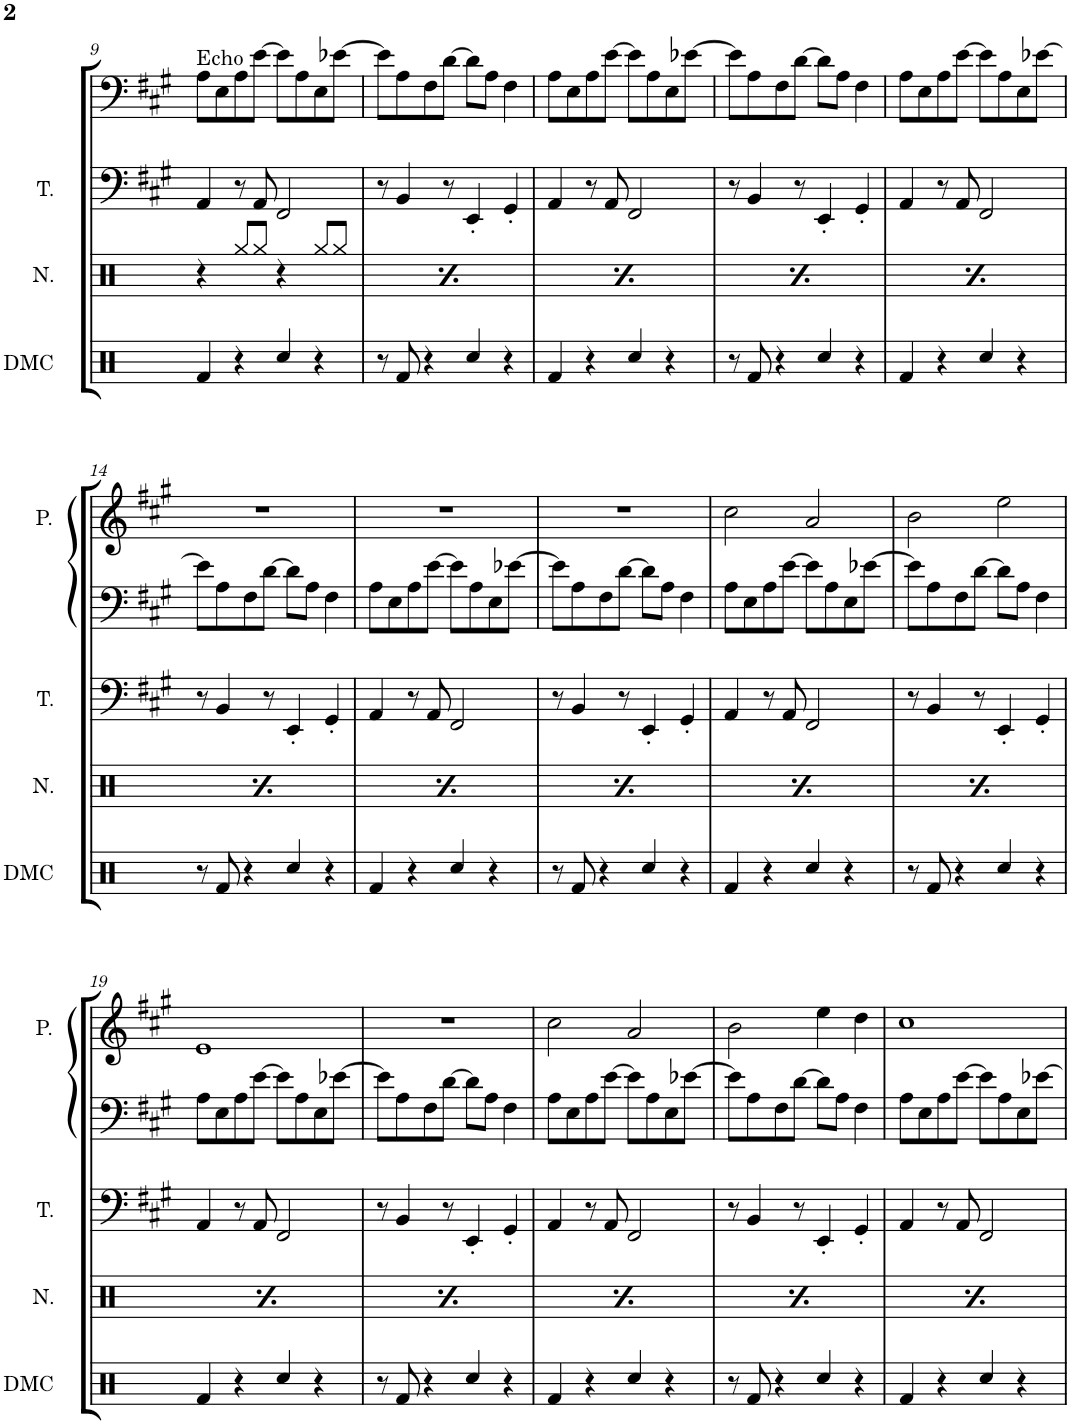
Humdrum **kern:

**kern	**kern	**kern	**kern	**kern	**kern	**kern
*part7	*part6	*part5	*part4	*part3	*part2	*part1
*staff7	*staff6	*staff5	*staff4	*staff3	*staff2	*staff1
*I"DMC	*I"Noise	*I"Triangle	*I"Square Synthesizer	*I"Square Synthesizer	*I"Square Synthesizer	*I"Pulse
*I'DMC	*I'N.	*I'T.	*	*	*	*I'P.
!!LO:PB:g=z
*clefX	*clefX	*clefF4	*clefF4	*clefF4	*clefG2	*clefG2
*k[]	*k[]	*k[f#c#g#]	*k[f#c#g#]	*k[f#c#g#]	*k[f#c#g#]	*k[f#c#g#]
*M4/4	*M4/4	*M4/4	*M4/4	*M4/4	*M4/4	*M4/4
*met(c)	*met(c)	*met(c)	*met(c)	*met(c)	*met(c)	*met(c)
=9	=9	=9	=9	=9	=9	=9
!	!	!	!	!LO:TX:a:t=Echo	!	!
4Rf/	4r	4AA/	16r	8A\L	1r	1r
.	.	.	8A\L	.	.	.
.	.	.	.	8E\	.	.
.	.	.	8E\J	.	.	.
4r	8Rgg/L	8r	.	8A\	.	.
.	.	.	8A\L	.	.	.
.	8Rgg/J	8AA/	.	[8e\J	.	.
.	.	.	[8e\J	.	.	.
4Rcc/	4r	2FF#/	.	8e\L]	.	.
.	.	.	8e\L]	.	.	.
.	.	.	.	8A\	.	.
.	.	.	8A\J	.	.	.
4r	8Rgg/L	.	.	8E\	.	.
.	.	.	8E\L	.	.	.
.	8Rgg/J	.	.	[8e-X\J	.	.
.	.	.	[16e-X\Jk	.	.	.
=10	=10	=10	=10	=10	=10	=10
8r	4r	8r	16e-\KL_	8e-\L]	1r	1r
.	.	.	8e-\]	.	.	.
8Rf/	.	4BB/	.	8A\	.	.
.	.	.	8A\J	.	.	.
4r	8Rgg/L	.	.	8F#\	.	.
.	.	.	8F#\L	.	.	.
.	8Rgg/J	8r	.	[8d\J	.	.
.	.	.	[8d\J	.	.	.
4Rcc/	4r	4EE'/	.	8d\L]	.	.
.	.	.	8d\L]	.	.	.
.	.	.	.	8A\J	.	.
.	.	.	8A\J	.	.	.
4r	8Rgg/L	4GG#'/	.	4F#\	.	.
.	.	.	[8.F#J	.	.	.
.	8Rgg/J	.	.	.	.	.
=11	=11	=11	=11	=11	=11	=11
4Rf/	4r	4AA/	16F#\KL]	8A\L	1r	1r
.	.	.	8A\	.	.	.
.	.	.	.	8E\	.	.
.	.	.	8E\J	.	.	.
4r	8Rgg/L	8r	.	8A\	.	.
.	.	.	8A\L	.	.	.
.	8Rgg/J	8AA/	.	[8e\J	.	.
.	.	.	[8e\J	.	.	.
4Rcc/	4r	2FF#/	.	8e\L]	.	.
.	.	.	8e\L]	.	.	.
.	.	.	.	8A\	.	.
.	.	.	8A\J	.	.	.
4r	8Rgg/L	.	.	8E\	.	.
.	.	.	8E\L	.	.	.
.	8Rgg/J	.	.	[8e-X\J	.	.
.	.	.	[16e-X\Jk	.	.	.
=12	=12	=12	=12	=12	=12	=12
8r	4r	8r	16e-\KL_	8e-\L]	1r	1r
.	.	.	8e-\]	.	.	.
8Rf/	.	4BB/	.	8A\	.	.
.	.	.	8A\J	.	.	.
4r	8Rgg/L	.	.	8F#\	.	.
.	.	.	8F#\L	.	.	.
.	8Rgg/J	8r	.	[8d\J	.	.
.	.	.	[8d\J	.	.	.
4Rcc/	4r	4EE'/	.	8d\L]	.	.
.	.	.	8d\L]	.	.	.
.	.	.	.	8A\J	.	.
.	.	.	8A\J	.	.	.
4r	8Rgg/L	4GG#'/	.	4F#\	.	.
.	.	.	[8.F#J	.	.	.
.	8Rgg/J	.	.	.	.	.
=13	=13	=13	=13	=13	=13	=13
4Rf/	4r	4AA/	16F#\KL]	8A\L	1r	1r
.	.	.	8A\	.	.	.
.	.	.	.	8E\	.	.
.	.	.	8E\J	.	.	.
4r	8Rgg/L	8r	.	8A\	.	.
.	.	.	8A\L	.	.	.
.	8Rgg/J	8AA/	.	[8e\J	.	.
.	.	.	[8e\J	.	.	.
4Rcc/	4r	2FF#/	.	8e\L]	.	.
.	.	.	8e\L]	.	.	.
.	.	.	.	8A\	.	.
.	.	.	8A\J	.	.	.
4r	8Rgg/L	.	.	8E\	.	.
.	.	.	8E\L	.	.	.
.	8Rgg/J	.	.	[8e-X\J	.	.
.	.	.	[16e-X\Jk	.	.	.
!!LO:LB:g=z
=14	=14	=14	=14	=14	=14	=14
8r	4r	8r	16e-\KL_	8e-\L]	1r	1r
.	.	.	8e-\]	.	.	.
8Rf/	.	4BB/	.	8A\	.	.
.	.	.	8A\J	.	.	.
4r	8Rgg/L	.	.	8F#\	.	.
.	.	.	8F#\L	.	.	.
.	8Rgg/J	8r	.	[8d\J	.	.
.	.	.	[8d\J	.	.	.
4Rcc/	4r	4EE'/	.	8d\L]	.	.
.	.	.	8d\L]	.	.	.
.	.	.	.	8A\J	.	.
.	.	.	8A\J	.	.	.
4r	8Rgg/L	4GG#'/	.	4F#\	.	.
.	.	.	[8.F#J	.	.	.
.	8Rgg/J	.	.	.	.	.
=15	=15	=15	=15	=15	=15	=15
4Rf/	4r	4AA/	16F#\KL]	8A\L	1r	1r
.	.	.	8A\	.	.	.
.	.	.	.	8E\	.	.
.	.	.	8E\J	.	.	.
4r	8Rgg/L	8r	.	8A\	.	.
.	.	.	8A\L	.	.	.
.	8Rgg/J	8AA/	.	[8e\J	.	.
.	.	.	[8e\J	.	.	.
4Rcc/	4r	2FF#/	.	8e\L]	.	.
.	.	.	8e\L]	.	.	.
.	.	.	.	8A\	.	.
.	.	.	8A\J	.	.	.
4r	8Rgg/L	.	.	8E\	.	.
.	.	.	8E\L	.	.	.
.	8Rgg/J	.	.	[8e-X\J	.	.
.	.	.	[16e-X\Jk	.	.	.
=16	=16	=16	=16	=16	=16	=16
8r	4r	8r	16e-\KL_	8e-\L]	1r	1r
.	.	.	8e-\]	.	.	.
8Rf/	.	4BB/	.	8A\	.	.
.	.	.	8A\J	.	.	.
4r	8Rgg/L	.	.	8F#\	.	.
.	.	.	8F#\L	.	.	.
.	8Rgg/J	8r	.	[8d\J	.	.
.	.	.	[8d\J	.	.	.
4Rcc/	4r	4EE'/	.	8d\L]	.	.
.	.	.	8d\L]	.	.	.
.	.	.	.	8A\J	.	.
.	.	.	8A\J	.	.	.
4r	8Rgg/L	4GG#'/	.	4F#\	.	.
.	.	.	[8.F#J	.	.	.
.	8Rgg/J	.	.	.	.	.
=17	=17	=17	=17	=17	=17	=17
4Rf/	4r	4AA/	16F#\KL]	8A\L	16r	2cc#\
.	.	.	8A\	.	16cc#	.
.	.	.	.	8E\	4.cc#	.
.	.	.	8E\J	.	.	.
4r	8Rgg/L	8r	.	8A\	.	.
.	.	.	8A\L	.	.	.
.	8Rgg/J	8AA/	.	[8e\J	.	.
.	.	.	[8e\J	.	.	.
4Rcc/	4r	2FF#/	.	8e\L]	16r	2a/
.	.	.	8e\L]	.	16a	.
.	.	.	.	8A\	4.a	.
.	.	.	8A\J	.	.	.
4r	8Rgg/L	.	.	8E\	.	.
.	.	.	8E\L	.	.	.
.	8Rgg/J	.	.	[8e-X\J	.	.
.	.	.	[16e-X\Jk	.	.	.
=18	=18	=18	=18	=18	=18	=18
8r	4r	8r	16e-\KL_	8e-\L]	16r	2b\
.	.	.	8e-\]	.	16b	.
8Rf/	.	4BB/	.	8A\	4.b	.
.	.	.	8A\J	.	.	.
4r	8Rgg/L	.	.	8F#\	.	.
.	.	.	8F#\L	.	.	.
.	8Rgg/J	8r	.	[8d\J	.	.
.	.	.	[8d\J	.	.	.
4Rcc/	4r	4EE'/	.	8d\L]	16r	2ee\
.	.	.	8d\L]	.	16ee	.
.	.	.	.	8A\J	4.ee	.
.	.	.	8A\J	.	.	.
4r	8Rgg/L	4GG#'/	.	4F#\	.	.
.	.	.	[8.F#J	.	.	.
.	8Rgg/J	.	.	.	.	.
!!LO:LB:g=z
=19	=19	=19	=19	=19	=19	=19
4Rf/	4r	4AA/	16F#\KL]	8A\L	16r	1e
.	.	.	8A\	.	16e	.
.	.	.	.	8E\	2..e	.
.	.	.	8E\J	.	.	.
4r	8Rgg/L	8r	.	8A\	.	.
.	.	.	8A\L	.	.	.
.	8Rgg/J	8AA/	.	[8e\J	.	.
.	.	.	[8e\J	.	.	.
4Rcc/	4r	2FF#/	.	8e\L]	.	.
.	.	.	8e\L]	.	.	.
.	.	.	.	8A\	.	.
.	.	.	8A\J	.	.	.
4r	8Rgg/L	.	.	8E\	.	.
.	.	.	8E\L	.	.	.
.	8Rgg/J	.	.	[8e-X\J	.	.
.	.	.	[16e-X\Jk	.	.	.
=20	=20	=20	=20	=20	=20	=20
8r	4r	8r	16e-\KL_	8e-\L]	1r	1r
.	.	.	8e-\]	.	.	.
8Rf/	.	4BB/	.	8A\	.	.
.	.	.	8A\J	.	.	.
4r	8Rgg/L	.	.	8F#\	.	.
.	.	.	8F#\L	.	.	.
.	8Rgg/J	8r	.	[8d\J	.	.
.	.	.	[8d\J	.	.	.
4Rcc/	4r	4EE'/	.	8d\L]	.	.
.	.	.	8d\L]	.	.	.
.	.	.	.	8A\J	.	.
.	.	.	8A\J	.	.	.
4r	8Rgg/L	4GG#'/	.	4F#\	.	.
.	.	.	[8.F#J	.	.	.
.	8Rgg/J	.	.	.	.	.
=21	=21	=21	=21	=21	=21	=21
4Rf/	4r	4AA/	16F#\KL]	8A\L	16r	2cc#\
.	.	.	8A\	.	16cc#	.
.	.	.	.	8E\	4.cc#	.
.	.	.	8E\J	.	.	.
4r	8Rgg/L	8r	.	8A\	.	.
.	.	.	8A\L	.	.	.
.	8Rgg/J	8AA/	.	[8e\J	.	.
.	.	.	[8e\J	.	.	.
4Rcc/	4r	2FF#/	.	8e\L]	16r	2a/
.	.	.	8e\L]	.	16a	.
.	.	.	.	8A\	4.a	.
.	.	.	8A\J	.	.	.
4r	8Rgg/L	.	.	8E\	.	.
.	.	.	8E\L	.	.	.
.	8Rgg/J	.	.	[8e-X\J	.	.
.	.	.	[16e-X\Jk	.	.	.
=22	=22	=22	=22	=22	=22	=22
8r	4r	8r	16e-\KL_	8e-\L]	16r	2b\
.	.	.	8e-\]	.	16b	.
8Rf/	.	4BB/	.	8A\	4.b	.
.	.	.	8A\J	.	.	.
4r	8Rgg/L	.	.	8F#\	.	.
.	.	.	8F#\L	.	.	.
.	8Rgg/J	8r	.	[8d\J	.	.
.	.	.	[8d\J	.	.	.
4Rcc/	4r	4EE'/	.	8d\L]	16r	4ee\
.	.	.	8d\L]	.	16ee\KL	.
.	.	.	.	8A\J	8ee\J	.
.	.	.	8A\J	.	.	.
4r	8Rgg/L	4GG#'/	.	4F#\	16r	4dd\
.	.	.	[8.F#J	.	16dd\KL	.
.	8Rgg/J	.	.	.	8dd\J	.
=23	=23	=23	=23	=23	=23	=23
4Rf/	4r	4AA/	16F#\KL]	8A\L	16r	1cc#
.	.	.	8A\	.	16cc#	.
.	.	.	.	8E\	2..cc#	.
.	.	.	8E\J	.	.	.
4r	8Rgg/L	8r	.	8A\	.	.
.	.	.	8A\L	.	.	.
.	8Rgg/J	8AA/	.	[8e\J	.	.
.	.	.	[8e\J	.	.	.
4Rcc/	4r	2FF#/	.	8e\L]	.	.
.	.	.	8e\L]	.	.	.
.	.	.	.	8A\	.	.
.	.	.	8A\J	.	.	.
4r	8Rgg/L	.	.	8E\	.	.
.	.	.	8E\L	.	.	.
.	8Rgg/J	.	.	[8e-X\J	.	.
.	.	.	[16e-X\Jk	.	.	.
=	=	=	=	=	=	=
*-	*-	*-	*-	*-	*-	*-
